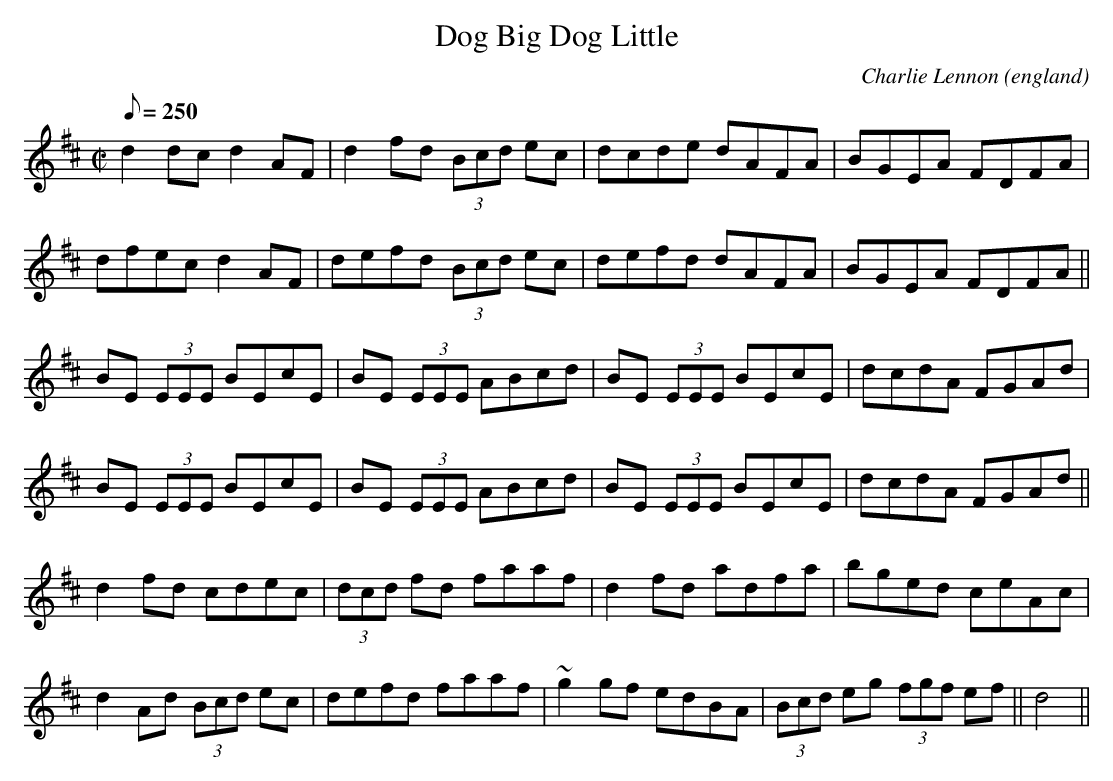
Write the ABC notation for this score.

X:1
T:Dog Big Dog Little
O:england
M:C|
L:1/8
Q:250
C:Charlie Lennon
K:D
d2 dc d2 AF | d2 fd (3Bcd ec | dcde dAFA | BGEA FDFA |
dfec d2 AF | defd (3Bcd ec | defd dAFA | BGEA FDFA ||
BE (3EEE BEcE | BE (3EEE ABcd | BE (3EEE BEcE | dcdA FGAd |
BE (3EEE BEcE | BE (3EEE ABcd | BE (3EEE BEcE | dcdA FGAd ||
d2 fd cdec | (3dcd fd faaf | d2 fd adfa | bged ceAc |
d2 Ad (3Bcd ec | defd faaf | ~g2 gf edBA | (3Bcd eg (3fgf ef ||d4||
